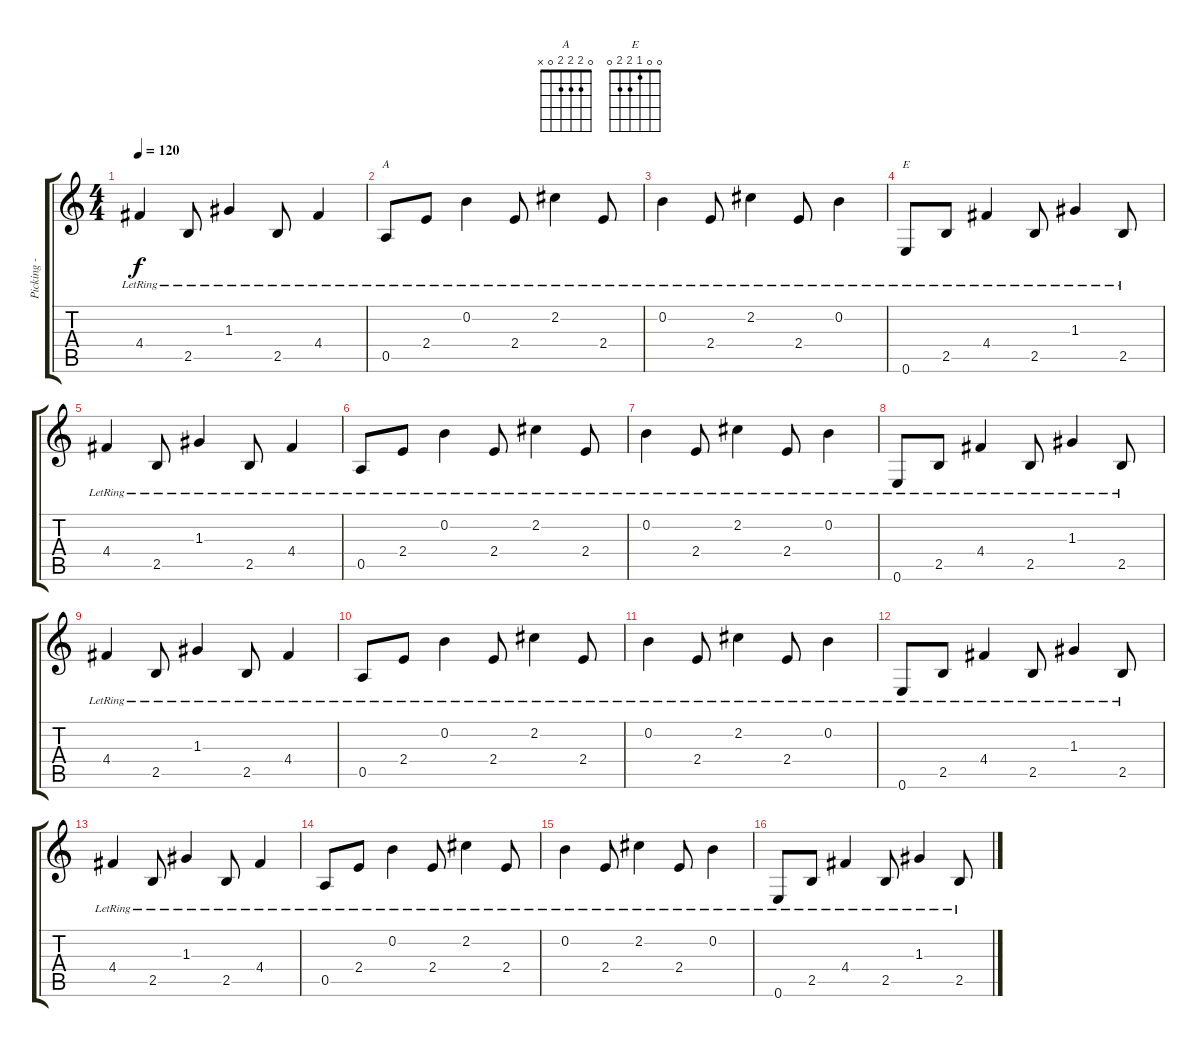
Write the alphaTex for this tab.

\track ("Picking - Tom Gilcher" "Picking - ") {instrument electricguitarclean}
\staff {score tabs}
\tuning (E4 B3 G3 D3 A2 E2) {hide}
\chord ("A" 0 2 2 2 0 x)
\chord ("E" 0 0 1 2 2 0)
\ts (4 4)
\tempo 120
\clef g2
\ks c
4.4{lr}.4{dy f} 2.5{lr}.8 1.3{lr}.4 2.5{lr}.8 4.4{lr}.4 |
0.5{lr}.8{ch "A"} 2.4{lr}.8 0.2{lr}.4 2.4{lr}.8 2.2{lr}.4 2.4{lr}.8 |
0.2{lr}.4 2.4{lr}.8 2.2{lr}.4 2.4{lr}.8 0.2{lr}.4 |
0.6{lr}.8{ch "E"} 2.5{lr}.8 4.4{lr}.4 2.5{lr}.8 1.3{lr}.4 2.5{lr}.8 |
4.4{lr}.4 2.5{lr}.8 1.3{lr}.4 2.5{lr}.8 4.4{lr}.4 |
0.5{lr}.8 2.4{lr}.8 0.2{lr}.4 2.4{lr}.8 2.2{lr}.4 2.4{lr}.8 |
0.2{lr}.4 2.4{lr}.8 2.2{lr}.4 2.4{lr}.8 0.2{lr}.4 |
0.6{lr}.8 2.5{lr}.8 4.4{lr}.4 2.5{lr}.8 1.3{lr}.4 2.5{lr}.8 |
4.4{lr}.4 2.5{lr}.8 1.3{lr}.4 2.5{lr}.8 4.4{lr}.4 |
0.5{lr}.8 2.4{lr}.8 0.2{lr}.4 2.4{lr}.8 2.2{lr}.4 2.4{lr}.8 |
0.2{lr}.4 2.4{lr}.8 2.2{lr}.4 2.4{lr}.8 0.2{lr}.4 |
0.6{lr}.8 2.5{lr}.8 4.4{lr}.4 2.5{lr}.8 1.3{lr}.4 2.5{lr}.8 |
4.4{lr}.4 2.5{lr}.8 1.3{lr}.4 2.5{lr}.8 4.4{lr}.4 |
0.5{lr}.8 2.4{lr}.8 0.2{lr}.4 2.4{lr}.8 2.2{lr}.4 2.4{lr}.8 |
0.2{lr}.4 2.4{lr}.8 2.2{lr}.4 2.4{lr}.8 0.2{lr}.4 |
0.6{lr}.8 2.5{lr}.8 4.4{lr}.4 2.5{lr}.8 1.3{lr}.4 2.5{lr}.8
